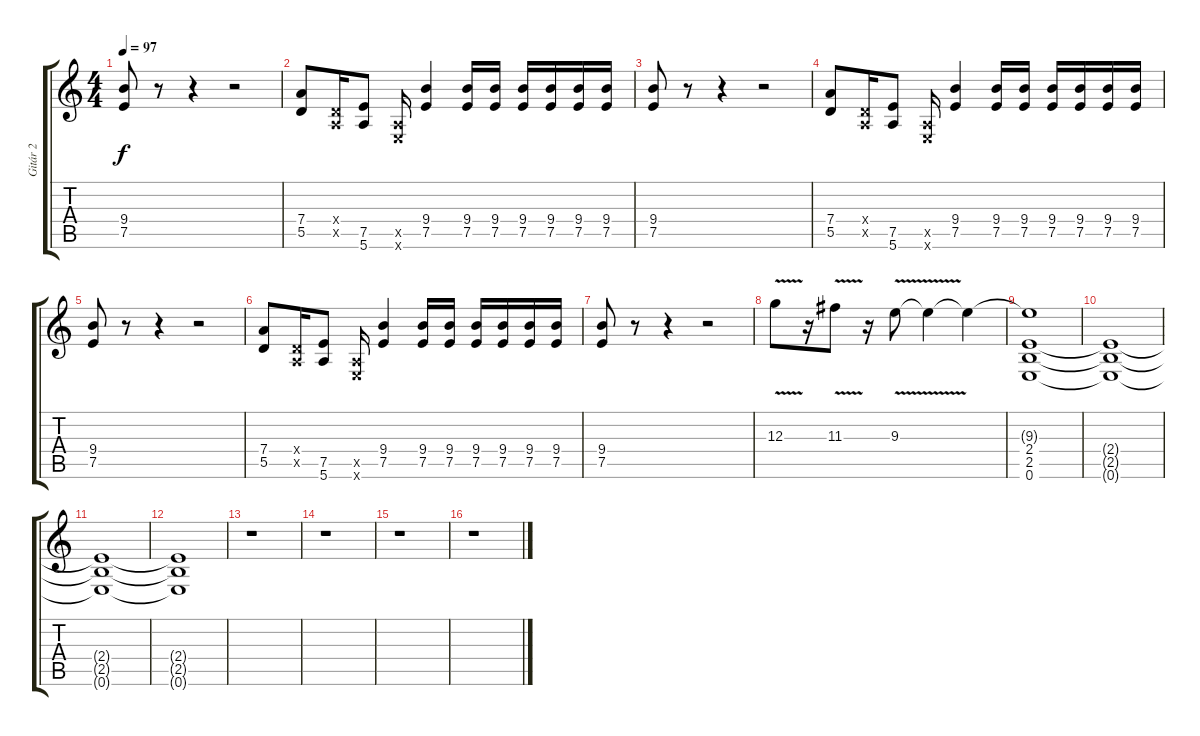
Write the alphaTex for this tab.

\track ("Gitár 2" "Gitár 2") {instrument distortionguitar}
\staff {score tabs}
\tuning (E4 B3 G3 D3 A2 E2) {hide}
\ts (4 4)
\tempo 97
\clef g2
\ks c
(9.4 7.5).8{dy f} r.8 r.4 r.2 |
(7.4 5.5).8 (0.4{x} 0.5{x}).16 (7.5 5.6).8 (0.5{x} 0.6{x}).16 (9.4 7.5).4 (9.4 7.5).16 (9.4 7.5).16 (9.4 7.5).16 (9.4 7.5).16 (9.4 7.5).16 (9.4 7.5).16 |
(9.4 7.5).8 r.8 r.4 r.2 |
(7.4 5.5).8 (0.4{x} 0.5{x}).16 (7.5 5.6).8 (0.5{x} 0.6{x}).16 (9.4 7.5).4 (9.4 7.5).16 (9.4 7.5).16 (9.4 7.5).16 (9.4 7.5).16 (9.4 7.5).16 (9.4 7.5).16 |
(9.4 7.5).8 r.8 r.4 r.2 |
(7.4 5.5).8 (0.4{x} 0.5{x}).16 (7.5 5.6).8 (0.5{x} 0.6{x}).16 (9.4 7.5).4 (9.4 7.5).16 (9.4 7.5).16 (9.4 7.5).16 (9.4 7.5).16 (9.4 7.5).16 (9.4 7.5).16 |
(9.4 7.5).8 r.8 r.4 r.2 |
12.3{v}.8 r.16 11.3{v}.8 r.16 9.3{v}.8 9.3{t}.4 9.3{t}.4 |
(9.3{t} 2.4 2.5 0.6).1 |
(2.4{t} 2.5{t} 0.6{t}).1 |
(2.4{t} 2.5{t} 0.6{t}).1 |
(2.4{t} 2.5{t} 0.6{t}).1 |
r.1 |
r.1 |
r.1 |
r.1
